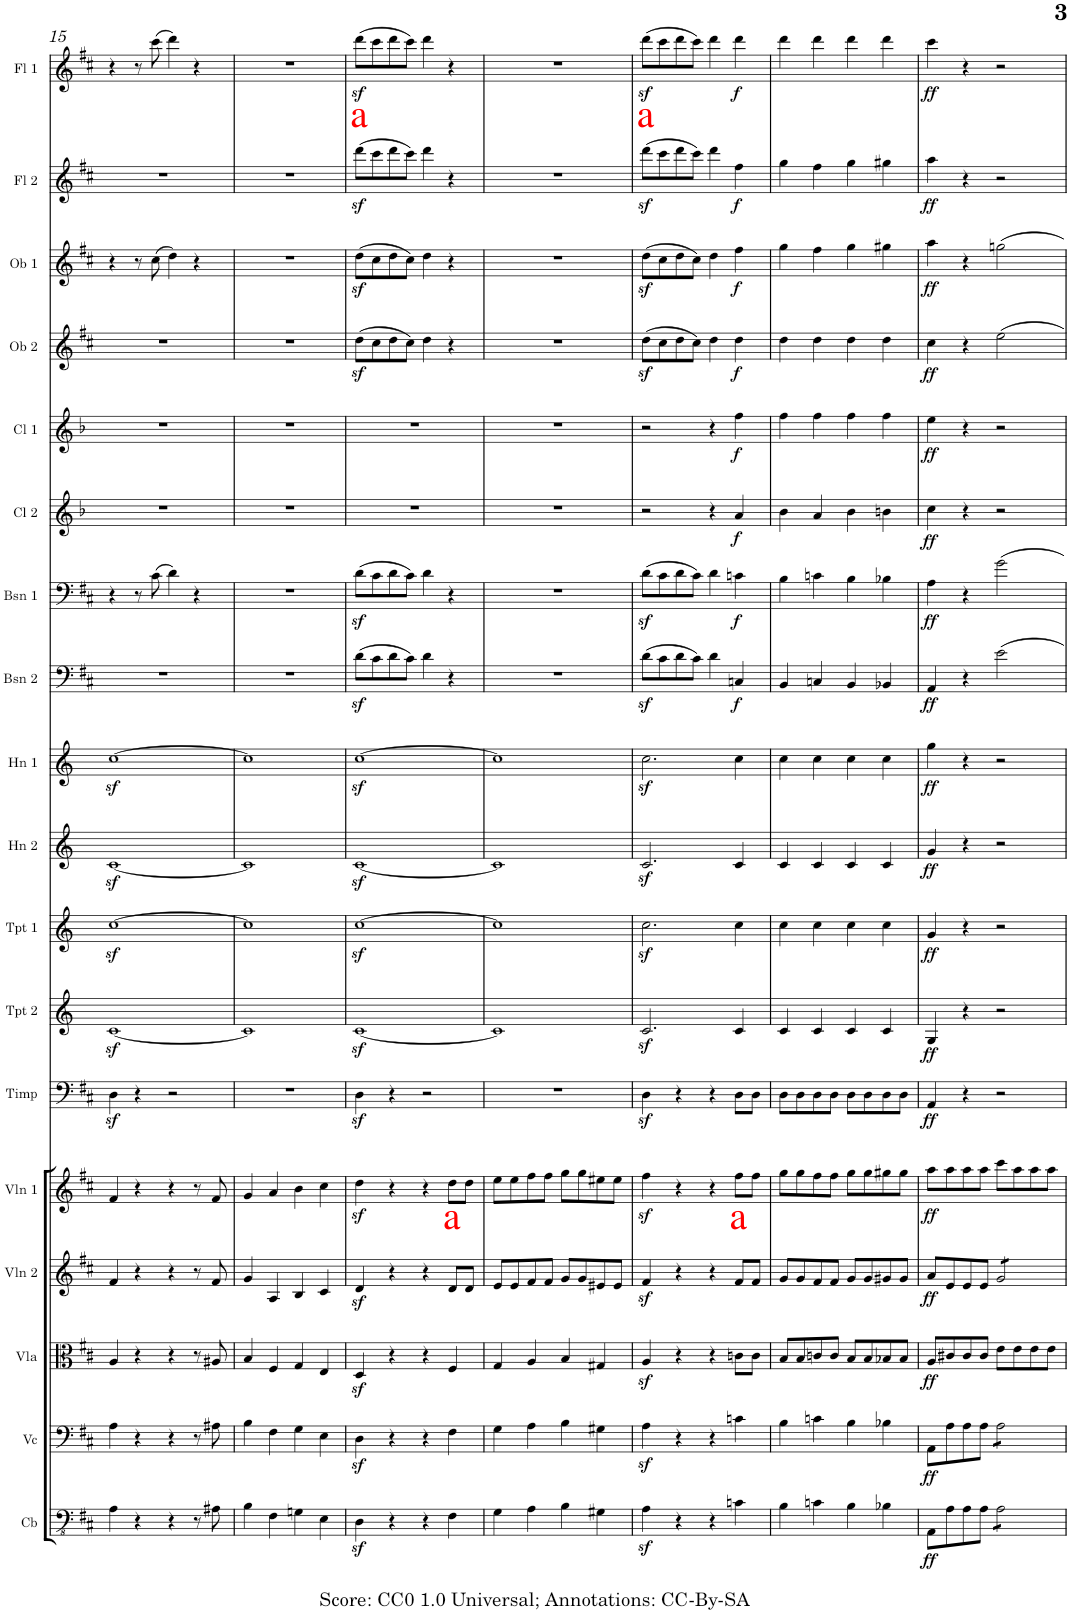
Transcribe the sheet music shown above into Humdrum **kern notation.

**kern	**dynam	**kern	**dynam	**kern	**dynam	**kern	**dynam	**kern	**text	**dynam	**kern	**dynam	**kern	**dynam	**kern	**dynam	**kern	**dynam	**kern	**dynam	**kern	**dynam	**kern	**dynam	**kern	**dynam	**kern	**dynam	**kern	**dynam	**kern	**dynam	**kern	**dynam	**kern	**text	**dynam
*part18	*part18	*part17	*part17	*part16	*part16	*part15	*part15	*part14	*part14	*part14	*part13	*part13	*part12	*part12	*part11	*part11	*part10	*part10	*part9	*part9	*part8	*part8	*part7	*part7	*part6	*part6	*part5	*part5	*part4	*part4	*part3	*part3	*part2	*part2	*part1	*part1	*part1
*staff18	*staff18	*staff17	*staff17	*staff16	*staff16	*staff15	*staff15	*staff14	*staff14	*staff14	*staff13	*staff13	*staff12	*staff12	*staff11	*staff11	*staff10	*staff10	*staff9	*staff9	*staff8	*staff8	*staff7	*staff7	*staff6	*staff6	*staff5	*staff5	*staff4	*staff4	*staff3	*staff3	*staff2	*staff2	*staff1	*staff1	*staff1
*I"Contrabass	*	*I"Violoncello	*	*I"Viola	*	*I"Violin 2	*	*I"Violin 1	*	*	*I"Timpani	*	*I"D Trumpet 2	*	*I"D Trumpet 1	*	*I"D Horn 2	*	*I"D Horn 1	*	*I"Bassoon 2	*	*I"Bassoon 1	*	*I"A Clarinet 2	*	*I"A Clarinet 1	*	*I"Oboe 2	*	*I"Oboe 1	*	*I"Flute 2	*	*I"Flute 1	*	*
*I'Cb	*	*I'Vc	*	*I'Vla	*	*I'Vln 2	*	*I'Vln 1	*	*	*I'Timp	*	*I'Tpt 2	*	*I'Tpt 1	*	*I'Hn 2	*	*I'Hn 1	*	*I'Bsn 2	*	*I'Bsn 1	*	*I'Cl 2	*	*I'Cl 1	*	*I'Ob 2	*	*I'Ob 1	*	*I'Fl 2	*	*I'Fl 1	*	*
!!LO:PB:g=z
*clefFv4	*	*clefF4	*	*clefC3	*	*clefG2	*	*clefG2	*	*	*clefF4	*	*clefG2	*	*clefG2	*	*clefG2	*	*clefG2	*	*clefF4	*	*clefF4	*	*clefG2	*	*clefG2	*	*clefG2	*	*clefG2	*	*clefG2	*	*clefG2	*	*
*	*	*	*	*	*	*	*	*	*	*	*	*	*Trd-1c-2	*	*Trd-1c-2	*	*Trd6c10	*	*Trd6c10	*	*	*	*	*	*Trd2c3	*	*Trd2c3	*	*	*	*	*	*	*	*	*	*
*k[f#c#]	*	*k[f#c#]	*	*k[f#c#]	*	*k[f#c#]	*	*k[f#c#]	*	*	*k[f#c#]	*	*k[]	*	*k[]	*	*k[]	*	*k[]	*	*k[f#c#]	*	*k[f#c#]	*	*k[b-]	*	*k[b-]	*	*k[f#c#]	*	*k[f#c#]	*	*k[f#c#]	*	*k[f#c#]	*	*
*M2/2	*	*M2/2	*	*M2/2	*	*M2/2	*	*M2/2	*	*	*M2/2	*	*M2/2	*	*M2/2	*	*M2/2	*	*M2/2	*	*M2/2	*	*M2/2	*	*M2/2	*	*M2/2	*	*M2/2	*	*M2/2	*	*M2/2	*	*M2/2	*	*
*met(c|)	*	*met(c|)	*	*met(c|)	*	*met(c|)	*	*met(c|)	*	*	*met(c|)	*	*met(c|)	*	*met(c|)	*	*met(c|)	*	*met(c|)	*	*met(c|)	*	*met(c|)	*	*met(c|)	*	*met(c|)	*	*met(c|)	*	*met(c|)	*	*met(c|)	*	*met(c|)	*	*
=15	=15	=15	=15	=15	=15	=15	=15	=15	=15	=15	=15	=15	=15	=15	=15	=15	=15	=15	=15	=15	=15	=15	=15	=15	=15	=15	=15	=15	=15	=15	=15	=15	=15	=15	=15	=15	=15
4AA\	.	4A\	.	4A/	.	4f#/	.	4f#/	.	.	4Dz<\	.	[1cz<	.	[1ccz<	.	[1cz<	.	[1ccz<	.	1r	.	4r	.	1r	.	1r	.	1r	.	4r	.	1r	.	4r	.	.
4r	.	4r	.	4r	.	4r	.	4r	.	.	4r	.	.	.	.	.	.	.	.	.	.	.	8r	.	.	.	.	.	.	.	8r	.	.	.	8r	.	.
.	.	.	.	.	.	.	.	.	.	.	.	.	.	.	.	.	.	.	.	.	.	.	(8c#\	.	.	.	.	.	.	.	(8cc#\	.	.	.	(8ccc#\	.	.
4r	.	4r	.	4r	.	4r	.	4r	.	.	2r	.	.	.	.	.	.	.	.	.	.	.	4d\)	.	.	.	.	.	.	.	4dd\)	.	.	.	4ddd\)	.	.
8r	.	8r	.	8r	.	8r	.	8r	.	.	.	.	.	.	.	.	.	.	.	.	.	.	4r	.	.	.	.	.	.	.	4r	.	.	.	4r	.	.
8AA#X\	.	8A#X\	.	8A#X/	.	8f#/	.	8f#/	.	.	.	.	.	.	.	.	.	.	.	.	.	.	.	.	.	.	.	.	.	.	.	.	.	.	.	.	.
=16	=16	=16	=16	=16	=16	=16	=16	=16	=16	=16	=16	=16	=16	=16	=16	=16	=16	=16	=16	=16	=16	=16	=16	=16	=16	=16	=16	=16	=16	=16	=16	=16	=16	=16	=16	=16	=16
4BB\	.	4B\	.	4B/	.	4g/	.	4g/	.	.	1r	.	1c]	.	1cc]	.	1c]	.	1cc]	.	1r	.	1r	.	1r	.	1r	.	1r	.	1r	.	1r	.	1r	.	.
4FF#\	.	4F#\	.	4F#/	.	4A/	.	4a/	.	.	.	.	.	.	.	.	.	.	.	.	.	.	.	.	.	.	.	.	.	.	.	.	.	.	.	.	.
4GGn\	.	4G\	.	4G/	.	4B/	.	4b\	.	.	.	.	.	.	.	.	.	.	.	.	.	.	.	.	.	.	.	.	.	.	.	.	.	.	.	.	.
4EE\	.	4E\	.	4E/	.	4c#/	.	4cc#\	.	.	.	.	.	.	.	.	.	.	.	.	.	.	.	.	.	.	.	.	.	.	.	.	.	.	.	.	.
=17	=17	=17	=17	=17	=17	=17	=17	=17	=17	=17	=17	=17	=17	=17	=17	=17	=17	=17	=17	=17	=17	=17	=17	=17	=17	=17	=17	=17	=17	=17	=17	=17	=17	=17	=17	=17	=17
!	!	!	!	!	!	!	!	!	!	!	!	!	!	!	!	!	!	!	!	!	!	!	!	!	!	!	!	!	!	!	!	!	!	!	!	!LO:LY:b:color=#FF0000	!
4DDz<\	.	4Dz<\	.	4Dz</	.	4dz</	.	4ddz<\	.	.	4Dz<\	.	[1cz<	.	[1ccz<	.	[1cz<	.	[1ccz<	.	(8dz<\L	.	(8dz<\L	.	1r	.	1r	.	(8ddz<\L	.	(8ddz<\L	.	(8dddz<\L	.	(8dddz<\L	a	.
.	.	.	.	.	.	.	.	.	.	.	.	.	.	.	.	.	.	.	.	.	8c#\	.	8c#\	.	.	.	.	.	8cc#\	.	8cc#\	.	8ccc#\	.	8ccc#\	.	.
4r	.	4r	.	4r	.	4r	.	4r	.	.	4r	.	.	.	.	.	.	.	.	.	8d\	.	8d\	.	.	.	.	.	8dd\	.	8dd\	.	8ddd\	.	8ddd\	.	.
.	.	.	.	.	.	.	.	.	.	.	.	.	.	.	.	.	.	.	.	.	8c#\J)	.	8c#\J)	.	.	.	.	.	8cc#\J)	.	8cc#\J)	.	8ccc#\J)	.	8ccc#\J)	.	.
4r	.	4r	.	4r	.	4r	.	4r	.	.	2r	.	.	.	.	.	.	.	.	.	4d\	.	4d\	.	.	.	.	.	4dd\	.	4dd\	.	4ddd\	.	4ddd\	.	.
!	!	!	!	!	!	!	!	!	!LO:LY:b:color=#FF0000	!	!	!	!	!	!	!	!	!	!	!	!	!	!	!	!	!	!	!	!	!	!	!	!	!	!	!	!
4FF#\	.	4F#\	.	4F#/	.	8d/L	.	8dd\L	a	.	.	.	.	.	.	.	.	.	.	.	4r	.	4r	.	.	.	.	.	4r	.	4r	.	4r	.	4r	.	.
.	.	.	.	.	.	8d/J	.	8dd\J	.	.	.	.	.	.	.	.	.	.	.	.	.	.	.	.	.	.	.	.	.	.	.	.	.	.	.	.	.
=18	=18	=18	=18	=18	=18	=18	=18	=18	=18	=18	=18	=18	=18	=18	=18	=18	=18	=18	=18	=18	=18	=18	=18	=18	=18	=18	=18	=18	=18	=18	=18	=18	=18	=18	=18	=18	=18
4GG\	.	4G\	.	4G/	.	8e/L	.	8ee\L	.	.	1r	.	1c]	.	1cc]	.	1c]	.	1cc]	.	1r	.	1r	.	1r	.	1r	.	1r	.	1r	.	1r	.	1r	.	.
.	.	.	.	.	.	8e/	.	8ee\	.	.	.	.	.	.	.	.	.	.	.	.	.	.	.	.	.	.	.	.	.	.	.	.	.	.	.	.	.
4AA\	.	4A\	.	4A/	.	8f#/	.	8ff#\	.	.	.	.	.	.	.	.	.	.	.	.	.	.	.	.	.	.	.	.	.	.	.	.	.	.	.	.	.
.	.	.	.	.	.	8f#/J	.	8ff#\J	.	.	.	.	.	.	.	.	.	.	.	.	.	.	.	.	.	.	.	.	.	.	.	.	.	.	.	.	.
4BB\	.	4B\	.	4B/	.	8g/L	.	8gg\L	.	.	.	.	.	.	.	.	.	.	.	.	.	.	.	.	.	.	.	.	.	.	.	.	.	.	.	.	.
.	.	.	.	.	.	8g/	.	8gg\	.	.	.	.	.	.	.	.	.	.	.	.	.	.	.	.	.	.	.	.	.	.	.	.	.	.	.	.	.
4GG#X\	.	4G#X\	.	4G#X/	.	8e#X/	.	8ee#X\	.	.	.	.	.	.	.	.	.	.	.	.	.	.	.	.	.	.	.	.	.	.	.	.	.	.	.	.	.
.	.	.	.	.	.	8e#/J	.	8ee#\J	.	.	.	.	.	.	.	.	.	.	.	.	.	.	.	.	.	.	.	.	.	.	.	.	.	.	.	.	.
=19	=19	=19	=19	=19	=19	=19	=19	=19	=19	=19	=19	=19	=19	=19	=19	=19	=19	=19	=19	=19	=19	=19	=19	=19	=19	=19	=19	=19	=19	=19	=19	=19	=19	=19	=19	=19	=19
!	!	!	!	!	!	!	!	!	!	!	!	!	!	!	!	!	!	!	!	!	!	!	!	!	!	!	!	!	!	!	!	!	!	!	!	!LO:LY:b:color=#FF0000	!
4AAz<\	.	4Az<\	.	4Az</	.	4f#z</	.	4ff#z<\	.	.	4Dz<\	.	2.cz</	.	2.ccz<\	.	2.cz</	.	2.ccz<\	.	(8dz<\L	.	(8dz<\L	.	2r	.	2r	.	(8ddz<\L	.	(8ddz<\L	.	(8dddz<\L	.	(8dddz<\L	a	.
.	.	.	.	.	.	.	.	.	.	.	.	.	.	.	.	.	.	.	.	.	8c#\	.	8c#\	.	.	.	.	.	8cc#\	.	8cc#\	.	8ccc#\	.	8ccc#\	.	.
4r	.	4r	.	4r	.	4r	.	4r	.	.	4r	.	.	.	.	.	.	.	.	.	8d\	.	8d\	.	.	.	.	.	8dd\	.	8dd\	.	8ddd\	.	8ddd\	.	.
.	.	.	.	.	.	.	.	.	.	.	.	.	.	.	.	.	.	.	.	.	8c#\J)	.	8c#\J)	.	.	.	.	.	8cc#\J)	.	8cc#\J)	.	8ccc#\J)	.	8ccc#\J)	.	.
4r	.	4r	.	4r	.	4r	.	4r	.	.	4r	.	.	.	.	.	.	.	.	.	4d\	.	4d\	.	4r	.	4r	.	4dd\	.	4dd\	.	4ddd\	.	4ddd\	.	.
!	!	!	!	!	!	!	!	!	!LO:LY:b:color=#FF0000	!	!	!	!	!	!	!	!	!	!	!	!	!LO:DY:b	!	!LO:DY:b	!	!LO:DY:b	!	!LO:DY:b	!	!LO:DY:b	!	!LO:DY:b	!	!LO:DY:b	!	!	!LO:DY:b
4Cn\	.	4cn\	.	8cn\L	.	8f#/L	.	8ff#\L	a	.	8D\L	.	4c/	.	4cc\	.	4c/	.	4cc\	.	4Cn/	f	4cn\	f	4a/	f	4ff\	f	4dd\	f	4ff#\	f	4ff#\	f	4ddd\	.	f
.	.	.	.	8c\J	.	8f#/J	.	8ff#\J	.	.	8D\J	.	.	.	.	.	.	.	.	.	.	.	.	.	.	.	.	.	.	.	.	.	.	.	.	.	.
=20	=20	=20	=20	=20	=20	=20	=20	=20	=20	=20	=20	=20	=20	=20	=20	=20	=20	=20	=20	=20	=20	=20	=20	=20	=20	=20	=20	=20	=20	=20	=20	=20	=20	=20	=20	=20	=20
4BB\	.	4B\	.	8B/L	.	8g/L	.	8gg\L	.	.	8D\L	.	4c/	.	4cc\	.	4c/	.	4cc\	.	4BB/	.	4B\	.	4b-\	.	4ff\	.	4dd\	.	4gg\	.	4gg\	.	4ddd\	.	.
.	.	.	.	8B/	.	8g/	.	8gg\	.	.	8D\	.	.	.	.	.	.	.	.	.	.	.	.	.	.	.	.	.	.	.	.	.	.	.	.	.	.
4Cn\	.	4cn\	.	8cn/	.	8f#/	.	8ff#\	.	.	8D\	.	4c/	.	4cc\	.	4c/	.	4cc\	.	4Cn/	.	4cn\	.	4a/	.	4ff\	.	4dd\	.	4ff#\	.	4ff#\	.	4ddd\	.	.
.	.	.	.	8c/J	.	8f#/J	.	8ff#\J	.	.	8D\J	.	.	.	.	.	.	.	.	.	.	.	.	.	.	.	.	.	.	.	.	.	.	.	.	.	.
4BB\	.	4B\	.	8B/L	.	8g/L	.	8gg\L	.	.	8D\L	.	4c/	.	4cc\	.	4c/	.	4cc\	.	4BB/	.	4B\	.	4b-\	.	4ff\	.	4dd\	.	4gg\	.	4gg\	.	4ddd\	.	.
.	.	.	.	8B/	.	8g/	.	8gg\	.	.	8D\	.	.	.	.	.	.	.	.	.	.	.	.	.	.	.	.	.	.	.	.	.	.	.	.	.	.
4BB-X\	.	4B-X\	.	8B-X/	.	8g#X/	.	8gg#X\	.	.	8D\	.	4c/	.	4cc\	.	4c/	.	4cc\	.	4BB-X/	.	4B-X\	.	4bn\	.	4ff\	.	4dd\	.	4gg#X\	.	4gg#X\	.	4ddd\	.	.
.	.	.	.	8B-/J	.	8g#/J	.	8gg#\J	.	.	8D\J	.	.	.	.	.	.	.	.	.	.	.	.	.	.	.	.	.	.	.	.	.	.	.	.	.	.
=21	=21	=21	=21	=21	=21	=21	=21	=21	=21	=21	=21	=21	=21	=21	=21	=21	=21	=21	=21	=21	=21	=21	=21	=21	=21	=21	=21	=21	=21	=21	=21	=21	=21	=21	=21	=21	=21
!	!LO:DY:b	!	!LO:DY:b	!	!LO:DY:b	!	!LO:DY:b	!	!	!LO:DY:b	!	!LO:DY:b	!	!LO:DY:b	!	!LO:DY:b	!	!LO:DY:b	!	!LO:DY:b	!	!LO:DY:b	!	!LO:DY:b	!	!LO:DY:b	!	!LO:DY:b	!	!LO:DY:b	!	!LO:DY:b	!	!LO:DY:b	!	!	!LO:DY:b
8AAA\L	ff	8AA\L	ff	8A/L	ff	8a/L	ff	8aa\L	.	ff	4AA/	ff	4G/	ff	4g/	ff	4g/	ff	4gg\	ff	4AA/	ff	4A\	ff	4cc\	ff	4ee\	ff	4cc#\	ff	4aa\	ff	4aa\	ff	4ccc#\	.	ff
8AA\	.	8A\	.	8c#X/	.	8e/	.	8aa\	.	.	.	.	.	.	.	.	.	.	.	.	.	.	.	.	.	.	.	.	.	.	.	.	.	.	.	.	.
8AA\	.	8A\	.	8c#/	.	8e/	.	8aa\	.	.	4r	.	4r	.	4r	.	4r	.	4r	.	4r	.	4r	.	4r	.	4r	.	4r	.	4r	.	4r	.	4r	.	.
8AA\J	.	8A\J	.	8c#/J	.	8e/J	.	8aa\J	.	.	.	.	.	.	.	.	.	.	.	.	.	.	.	.	.	.	.	.	.	.	.	.	.	.	.	.	.
*tremolo	*	*	*	*	*	*	*	*	*	*	*	*	*	*	*	*	*	*	*	*	*	*	*	*	*	*	*	*	*	*	*	*	*	*	*	*	*
*	*	*tremolo	*	*	*	*	*	*	*	*	*	*	*	*	*	*	*	*	*	*	*	*	*	*	*	*	*	*	*	*	*	*	*	*	*	*	*
*	*	*	*	*	*	*tremolo	*	*	*	*	*	*	*	*	*	*	*	*	*	*	*	*	*	*	*	*	*	*	*	*	*	*	*	*	*	*	*
8AA\L	.	8A\L	.	8e\L	.	8g/L	.	8ccc#\L	.	.	2r	.	2r	.	2r	.	2r	.	2r	.	2e\	.	2g\	.	2r	.	2r	.	2ee\	.	2ggn\	.	2r	.	2r	.	.
8AA\	.	8A\	.	8e\	.	8g/	.	8aa\	.	.	.	.	.	.	.	.	.	.	.	.	.	.	.	.	.	.	.	.	.	.	.	.	.	.	.	.	.
8AA\	.	8A\	.	8e\	.	8g/	.	8aa\	.	.	.	.	.	.	.	.	.	.	.	.	.	.	.	.	.	.	.	.	.	.	.	.	.	.	.	.	.
8AA\J	.	8A\J	.	8e\J	.	8g/J	.	8aa\J	.	.	.	.	.	.	.	.	.	.	.	.	.	.	.	.	.	.	.	.	.	.	.	.	.	.	.	.	.
*	*	*	*	*	*	*Xtremolo	*	*	*	*	*	*	*	*	*	*	*	*	*	*	*	*	*	*	*	*	*	*	*	*	*	*	*	*	*	*	*
*	*	*Xtremolo	*	*	*	*	*	*	*	*	*	*	*	*	*	*	*	*	*	*	*	*	*	*	*	*	*	*	*	*	*	*	*	*	*	*	*
*Xtremolo	*	*	*	*	*	*	*	*	*	*	*	*	*	*	*	*	*	*	*	*	*	*	*	*	*	*	*	*	*	*	*	*	*	*	*	*	*
=	=	=	=	=	=	=	=	=	=	=	=	=	=	=	=	=	=	=	=	=	=	=	=	=	=	=	=	=	=	=	=	=	=	=	=	=	=
*-	*-	*-	*-	*-	*-	*-	*-	*-	*-	*-	*-	*-	*-	*-	*-	*-	*-	*-	*-	*-	*-	*-	*-	*-	*-	*-	*-	*-	*-	*-	*-	*-	*-	*-	*-	*-	*-
